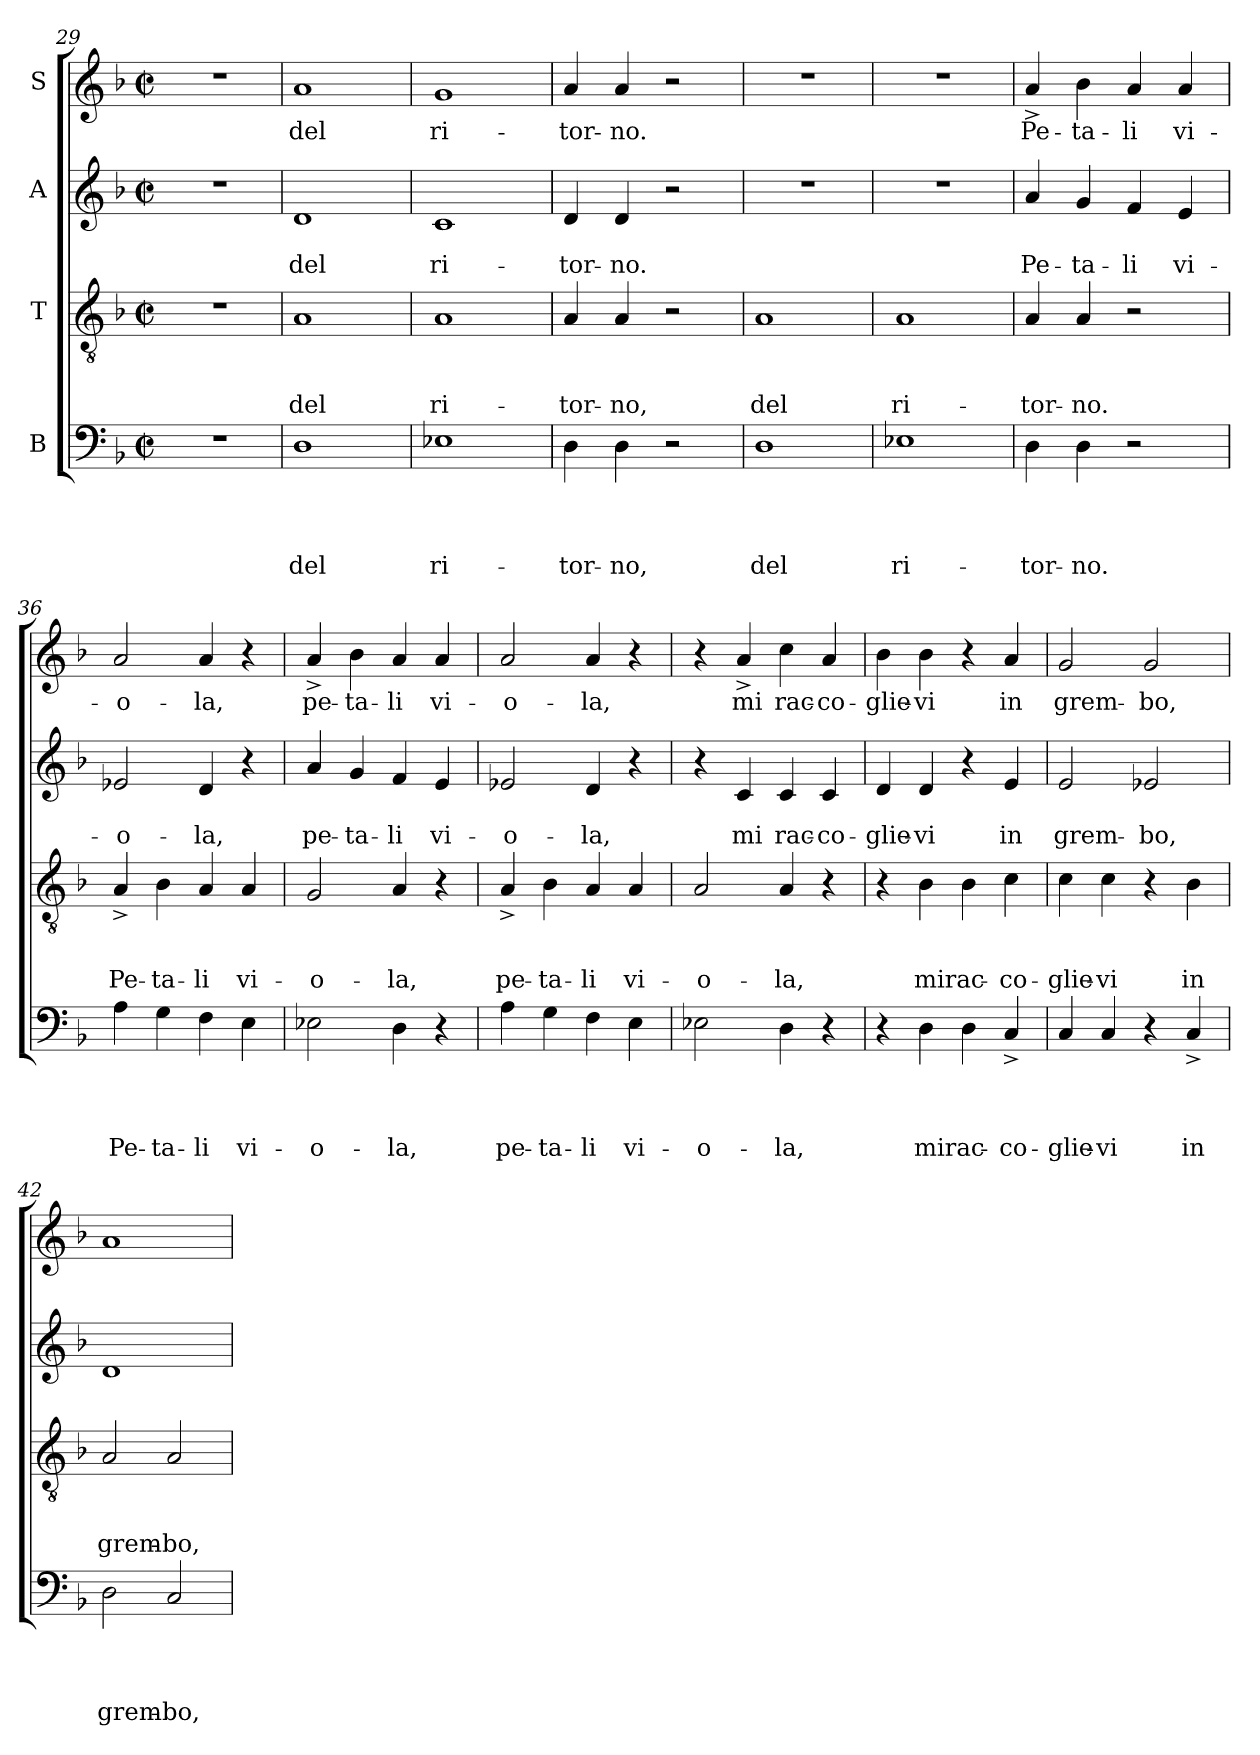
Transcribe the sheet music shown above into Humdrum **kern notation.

**kern	**text	**text	**text	**text	**kern	**text	**text	**text	**kern	**text	**text	**kern	**text
*part4	*part4	*part4	*part4	*part4	*part3	*part3	*part3	*part3	*part2	*part2	*part2	*part1	*part1
*staff4	*staff4	*staff4	*staff4	*staff4	*staff3	*staff3	*staff3	*staff3	*staff2	*staff2	*staff2	*staff1	*staff1
*I"B	*	*	*	*	*I"T	*	*	*	*I"A	*	*	*I"S	*
*clefF4	*	*	*	*	*clefGv2	*	*	*	*clefG2	*	*	*clefG2	*
*k[b-]	*	*	*	*	*k[b-]	*	*	*	*k[b-]	*	*	*k[b-]	*
*F:	*	*	*	*	*F:	*	*	*	*F:	*	*	*F:	*
*M2/2	*	*	*	*	*M2/2	*	*	*	*M2/2	*	*	*M2/2	*
*met(c|)	*	*	*	*	*met(c|)	*	*	*	*met(c|)	*	*	*met(c|)	*
=29	=29	=29	=29	=29	=29	=29	=29	=29	=29	=29	=29	=29	=29
1r	.	.	.	.	1r	.	.	.	1r	.	.	1r	.
!!LO:LB:g=z
=30	=30	=30	=30	=30	=30	=30	=30	=30	=30	=30	=30	=30	=30
!	!	!	!	!LO:LY:b	!	!	!	!LO:LY:b	!	!	!LO:LY:b	!	!LO:LY:b
1D	.	.	.	del	1A	.	.	del	1d	.	del	1a	del
=31	=31	=31	=31	=31	=31	=31	=31	=31	=31	=31	=31	=31	=31
!	!	!	!	!LO:LY:b	!	!	!	!LO:LY:b	!	!	!LO:LY:b	!	!LO:LY:b
1E-X	.	.	.	ri-	1A	.	.	ri-	1c	.	ri-	1g	ri-
=32	=32	=32	=32	=32	=32	=32	=32	=32	=32	=32	=32	=32	=32
!	!	!	!	!LO:LY:b	!	!	!	!LO:LY:b	!	!	!LO:LY:b	!	!LO:LY:b
4D\	.	.	.	-tor-	4A/	.	.	-tor-	4d/	.	-tor-	4a/	-tor-
!	!	!	!	!LO:LY:b	!	!	!	!LO:LY:b	!	!	!LO:LY:b	!	!LO:LY:b
4D\	.	.	.	-no,	4A/	.	.	-no,	4d/	.	-no.	4a/	-no.
2r	.	.	.	.	2r	.	.	.	2r	.	.	2r	.
=33	=33	=33	=33	=33	=33	=33	=33	=33	=33	=33	=33	=33	=33
!	!	!	!	!LO:LY:b	!	!	!	!LO:LY:b	!	!	!	!	!
1D	.	.	.	del	1A	.	.	del	1r	.	.	1r	.
=34	=34	=34	=34	=34	=34	=34	=34	=34	=34	=34	=34	=34	=34
!	!	!	!	!LO:LY:b	!	!	!	!LO:LY:b	!	!	!	!	!
1E-X	.	.	.	ri-	1A	.	.	ri-	1r	.	.	1r	.
=35	=35	=35	=35	=35	=35	=35	=35	=35	=35	=35	=35	=35	=35
!	!	!	!	!LO:LY:b	!	!	!	!LO:LY:b	!	!	!LO:LY:b	!	!LO:LY:b
4D\	.	.	.	-tor-	4A/	.	.	-tor-	4a/	.	Pe-	4a^</	Pe-
!	!	!	!	!LO:LY:b	!	!	!	!LO:LY:b	!	!	!LO:LY:b	!	!LO:LY:b
4D\	.	.	.	-no.	4A/	.	.	-no.	4g/	.	-ta-	4b-\	-ta-
!	!	!	!	!	!	!	!	!	!	!	!LO:LY:b	!	!LO:LY:b
2r	.	.	.	.	2r	.	.	.	4f/	.	-li	4a/	-li
!	!	!	!	!	!	!	!	!	!	!	!LO:LY:b	!	!LO:LY:b
.	.	.	.	.	.	.	.	.	4e/	.	vi-	4a/	vi-
=36	=36	=36	=36	=36	=36	=36	=36	=36	=36	=36	=36	=36	=36
!	!	!	!	!LO:LY:b	!	!	!	!LO:LY:b	!	!	!LO:LY:b	!	!LO:LY:b
4A\	.	.	.	Pe-	4A^</	.	.	Pe-	2e-X/	.	-o-	2a/	-o-
!	!	!	!	!LO:LY:b	!	!	!	!LO:LY:b	!	!	!	!	!
4G\	.	.	.	-ta-	4B-\	.	.	-ta-	.	.	.	.	.
!	!	!	!	!LO:LY:b	!	!	!	!LO:LY:b	!	!	!LO:LY:b	!	!LO:LY:b
4F\	.	.	.	-li	4A/	.	.	-li	4d/	.	-la,	4a/	-la,
!	!	!	!	!LO:LY:b	!	!	!	!LO:LY:b	!	!	!	!	!
4E\	.	.	.	vi-	4A/	.	.	vi-	4r	.	.	4r	.
=37	=37	=37	=37	=37	=37	=37	=37	=37	=37	=37	=37	=37	=37
!	!	!	!	!LO:LY:b	!	!	!	!LO:LY:b	!	!	!LO:LY:b	!	!LO:LY:b
2E-X\	.	.	.	-o-	2G/	.	.	-o-	4a/	.	pe-	4a^</	pe-
!	!	!	!	!	!	!	!	!	!	!	!LO:LY:b	!	!LO:LY:b
.	.	.	.	.	.	.	.	.	4g/	.	-ta-	4b-\	-ta-
!	!	!	!	!LO:LY:b	!	!	!	!LO:LY:b	!	!	!LO:LY:b	!	!LO:LY:b
4D\	.	.	.	-la,	4A/	.	.	-la,	4f/	.	-li	4a/	-li
!	!	!	!	!	!	!	!	!	!	!	!LO:LY:b	!	!LO:LY:b
4r	.	.	.	.	4r	.	.	.	4e/	.	vi-	4a/	vi-
=38	=38	=38	=38	=38	=38	=38	=38	=38	=38	=38	=38	=38	=38
!	!	!	!	!LO:LY:b	!	!	!	!LO:LY:b	!	!	!LO:LY:b	!	!LO:LY:b
4A\	.	.	.	pe-	4A^</	.	.	pe-	2e-X/	.	-o-	2a/	-o-
!	!	!	!	!LO:LY:b	!	!	!	!LO:LY:b	!	!	!	!	!
4G\	.	.	.	-ta-	4B-\	.	.	-ta-	.	.	.	.	.
!	!	!	!	!LO:LY:b	!	!	!	!LO:LY:b	!	!	!LO:LY:b	!	!LO:LY:b
4F\	.	.	.	-li	4A/	.	.	-li	4d/	.	-la,	4a/	-la,
!	!	!	!	!LO:LY:b	!	!	!	!LO:LY:b	!	!	!	!	!
4E\	.	.	.	vi-	4A/	.	.	vi-	4r	.	.	4r	.
=39	=39	=39	=39	=39	=39	=39	=39	=39	=39	=39	=39	=39	=39
!	!	!	!	!LO:LY:b	!	!	!	!LO:LY:b	!	!	!	!	!
2E-X\	.	.	.	-o-	2A/	.	.	-o-	4r	.	.	4r	.
!	!	!	!	!	!	!	!	!	!	!	!LO:LY:b	!	!LO:LY:b
.	.	.	.	.	.	.	.	.	4c/	.	mi	4a^</	mi
!	!	!	!	!LO:LY:b	!	!	!	!LO:LY:b	!	!	!LO:LY:b	!	!LO:LY:b
4D\	.	.	.	-la,	4A/	.	.	-la,	4c/	.	rac-	4cc\	rac-
!	!	!	!	!	!	!	!	!	!	!	!LO:LY:b	!	!LO:LY:b
4r	.	.	.	.	4r	.	.	.	4c/	.	-co-	4a/	-co-
!!LO:LB:g=z
=40	=40	=40	=40	=40	=40	=40	=40	=40	=40	=40	=40	=40	=40
!	!	!	!	!	!	!	!	!	!	!	!LO:LY:b	!	!LO:LY:b
4r	.	.	.	.	4r	.	.	.	4d/	.	-glie-	4b-\	-glie-
!	!	!	!	!LO:LY:b	!	!	!	!LO:LY:b	!	!	!LO:LY:b	!	!LO:LY:b
4D\	.	.	.	mirac-	4B-\	.	.	mirac-	4d/	.	-vi	4b-\	-vi
4D\	.	.	.	.	4B-\	.	.	.	4r	.	.	4r	.
!	!	!	!	!LO:LY:b	!	!	!	!LO:LY:b	!	!	!LO:LY:b	!	!LO:LY:b
4C^</	.	.	.	-co-	4c\	.	.	-co-	4e/	.	in	4a/	in
=41	=41	=41	=41	=41	=41	=41	=41	=41	=41	=41	=41	=41	=41
!	!	!	!	!LO:LY:b	!	!	!	!LO:LY:b	!	!	!LO:LY:b	!	!LO:LY:b
4C/	.	.	.	-glie-	4c\	.	.	-glie-	2e/	.	grem-	2g/	grem-
!	!	!	!	!LO:LY:b	!	!	!	!LO:LY:b	!	!	!	!	!
4C/	.	.	.	-vi	4c\	.	.	-vi	.	.	.	.	.
!	!	!	!	!	!	!	!	!	!	!	!LO:LY:b	!	!LO:LY:b
4r	.	.	.	.	4r	.	.	.	2e-X/	.	-bo,	2g/	-bo,
!	!	!	!	!LO:LY:b	!	!	!	!LO:LY:b	!	!	!	!	!
4C^</	.	.	.	in	4B-\	.	.	in	.	.	.	.	.
=42	=42	=42	=42	=42	=42	=42	=42	=42	=42	=42	=42	=42	=42
!	!	!	!	!LO:LY:b	!	!	!	!LO:LY:b	!	!	!	!	!
2D\	.	.	.	grem-	2A/	.	.	grem-	1d	.	.	1a	.
!	!	!	!	!LO:LY:b	!	!	!	!LO:LY:b	!	!	!	!	!
2C/	.	.	.	-bo,	2A/	.	.	-bo,	.	.	.	.	.
=	=	=	=	=	=	=	=	=	=	=	=	=	=
*-	*-	*-	*-	*-	*-	*-	*-	*-	*-	*-	*-	*-	*-
